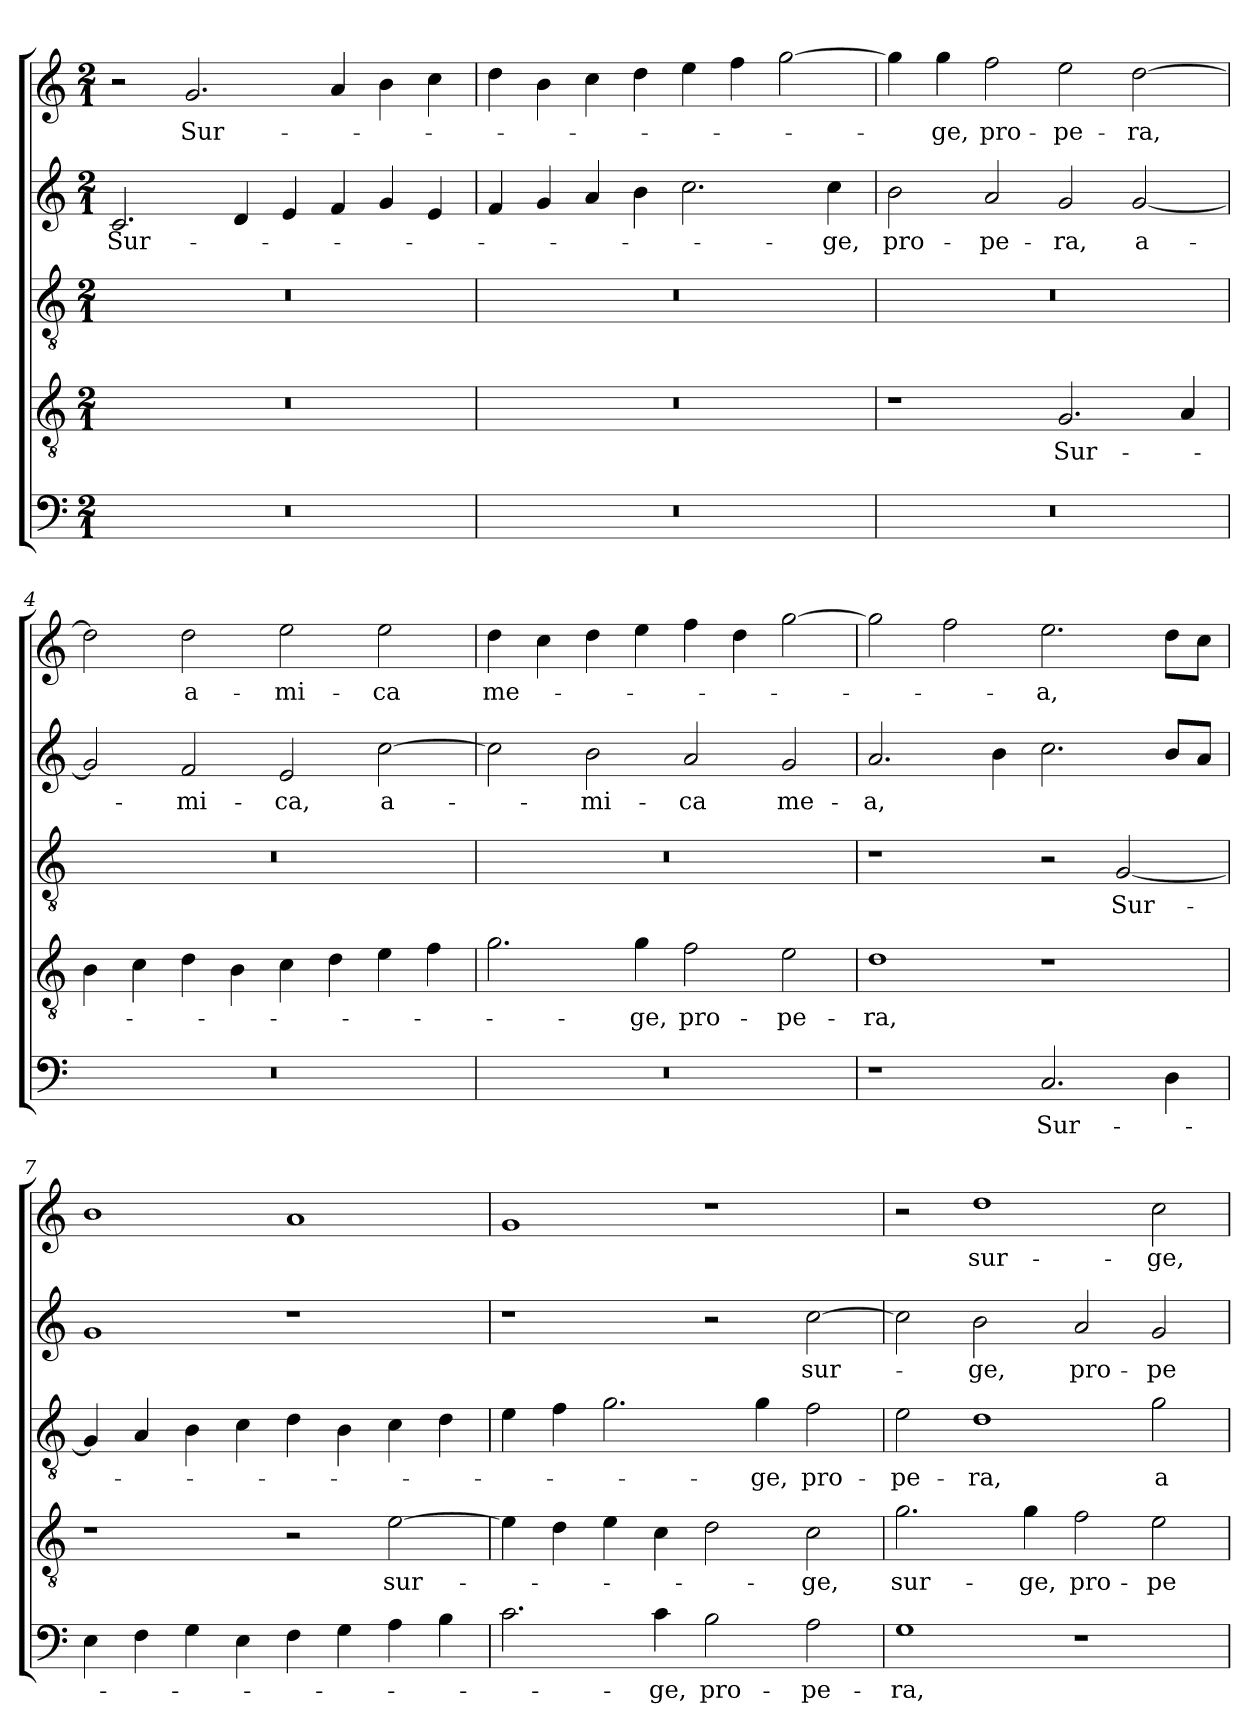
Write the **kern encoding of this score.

**kern	**text	**kern	**text	**kern	**text	**kern	**text	**kern	**text
*part5	*part5	*part4	*part4	*part3	*part3	*part2	*part2	*part1	*part1
*staff5	*staff5	*staff4	*staff4	*staff3	*staff3	*staff2	*staff2	*staff1	*staff1
*clefF4	*	*clefGv2	*	*clefGv2	*	*clefG2	*	*clefG2	*
*k[]	*	*k[]	*	*k[]	*	*k[]	*	*k[]	*
*C:	*	*C:	*	*C:	*	*C:	*	*C:	*
*M2/1	*	*M2/1	*	*M2/1	*	*M2/1	*	*M2/1	*
=1	=1	=1	=1	=1	=1	=1	=1	=1	=1
!	!	!	!	!	!	!	!LO:LY:b	!	!
0r	.	0r	.	0r	.	2.c/	Sur-	2r	.
!	!	!	!	!	!	!	!	!	!LO:LY:b
.	.	.	.	.	.	.	.	2.g/	Sur-
.	.	.	.	.	.	4d/	.	.	.
.	.	.	.	.	.	4e/	.	.	.
.	.	.	.	.	.	4f/	.	4a/	.
.	.	.	.	.	.	4g/	.	4b\	.
.	.	.	.	.	.	4e/	.	4cc\	.
=2	=2	=2	=2	=2	=2	=2	=2	=2	=2
0r	.	0r	.	0r	.	4f/	.	4dd\	.
.	.	.	.	.	.	4g/	.	4b\	.
.	.	.	.	.	.	4a/	.	4cc\	.
.	.	.	.	.	.	4b\	.	4dd\	.
.	.	.	.	.	.	2.cc\	.	4ee\	.
.	.	.	.	.	.	.	.	4ff\	.
.	.	.	.	.	.	.	.	[2gg\	.
!	!	!	!	!	!	!	!LO:LY:b	!	!
.	.	.	.	.	.	4cc\	-ge,	.	.
=3	=3	=3	=3	=3	=3	=3	=3	=3	=3
!	!	!	!	!	!	!	!LO:LY:b	!	!
0r	.	1r	.	0r	.	2b\	pro-	4gg\]	.
!	!	!	!	!	!	!	!	!	!LO:LY:b
.	.	.	.	.	.	.	.	4gg\	-ge,
!	!	!	!	!	!	!	!LO:LY:b	!	!LO:LY:b
.	.	.	.	.	.	2a/	-pe-	2ff\	pro-
!	!	!	!LO:LY:b	!	!	!	!LO:LY:b	!	!LO:LY:b
.	.	2.G/	Sur-	.	.	2g/	-ra,	2ee\	-pe-
!	!	!	!	!	!	!	!LO:LY:b	!	!LO:LY:b
.	.	.	.	.	.	[2g/	a-	[2dd\	-ra,
.	.	4A/	.	.	.	.	.	.	.
=4	=4	=4	=4	=4	=4	=4	=4	=4	=4
0r	.	4B\	.	0r	.	2g/]	.	2dd\]	.
.	.	4c\	.	.	.	.	.	.	.
!	!	!	!	!	!	!	!LO:LY:b	!	!LO:LY:b
.	.	4d\	.	.	.	2f/	-mi-	2dd\	a-
.	.	4B\	.	.	.	.	.	.	.
!	!	!	!	!	!	!	!LO:LY:b	!	!LO:LY:b
.	.	4c\	.	.	.	2e/	-ca,	2ee\	-mi-
.	.	4d\	.	.	.	.	.	.	.
!	!	!	!	!	!	!	!LO:LY:b	!	!LO:LY:b
.	.	4e\	.	.	.	[2cc\	a-	2ee\	-ca
.	.	4f\	.	.	.	.	.	.	.
=5	=5	=5	=5	=5	=5	=5	=5	=5	=5
!	!	!	!	!	!	!	!	!	!LO:LY:b
0r	.	2.g\	.	0r	.	2cc\]	.	4dd\	me-
.	.	.	.	.	.	.	.	4cc\	.
!	!	!	!	!	!	!	!LO:LY:b	!	!
.	.	.	.	.	.	2b\	-mi-	4dd\	.
!	!	!	!LO:LY:b	!	!	!	!	!	!
.	.	4g\	-ge,	.	.	.	.	4ee\	.
!	!	!	!LO:LY:b	!	!	!	!LO:LY:b	!	!
.	.	2f\	pro-	.	.	2a/	-ca	4ff\	.
.	.	.	.	.	.	.	.	4dd\	.
!	!	!	!LO:LY:b	!	!	!	!LO:LY:b	!	!
.	.	2e\	-pe-	.	.	2g/	me-	[2gg\	.
=6	=6	=6	=6	=6	=6	=6	=6	=6	=6
!	!	!	!LO:LY:b	!	!	!	!LO:LY:b	!	!
1r	.	1d	-ra,	1r	.	2.a/	-a,	2gg\]	.
.	.	.	.	.	.	.	.	2ff\	.
.	.	.	.	.	.	4b\	.	.	.
!	!LO:LY:b	!	!	!	!	!	!	!	!LO:LY:b
2.C/	Sur-	1r	.	2r	.	2.cc\	.	2.ee\	-a,
!	!	!	!	!	!LO:LY:b	!	!	!	!
.	.	.	.	[2G/	Sur-	.	.	.	.
4D\	.	.	.	.	.	8b/L	.	8dd\L	.
.	.	.	.	.	.	8a/J	.	8cc\J	.
!!LO:LB:g=z
=7	=7	=7	=7	=7	=7	=7	=7	=7	=7
4E\	.	1r	.	4G/]	.	1g	.	1b	.
4F\	.	.	.	4A/	.	.	.	.	.
4G\	.	.	.	4B\	.	.	.	.	.
4E\	.	.	.	4c\	.	.	.	.	.
4F\	.	2r	.	4d\	.	1r	.	1a	.
4G\	.	.	.	4B\	.	.	.	.	.
!	!	!	!LO:LY:b	!	!	!	!	!	!
4A\	.	[2e\	sur-	4c\	.	.	.	.	.
4B\	.	.	.	4d\	.	.	.	.	.
=8	=8	=8	=8	=8	=8	=8	=8	=8	=8
2.c\	.	4e\]	.	4e\	.	1r	.	1g	.
.	.	4d\	.	4f\	.	.	.	.	.
.	.	4e\	.	2.g\	.	.	.	.	.
!	!LO:LY:b	!	!	!	!	!	!	!	!
4c\	-ge,	4c\	.	.	.	.	.	.	.
!	!LO:LY:b	!	!	!	!	!	!	!	!
2B\	pro-	2d\	.	.	.	2r	.	1r	.
!	!	!	!	!	!LO:LY:b	!	!	!	!
.	.	.	.	4g\	-ge,	.	.	.	.
!	!LO:LY:b	!	!LO:LY:b	!	!LO:LY:b	!	!LO:LY:b	!	!
2A\	-pe-	2c\	-ge,	2f\	pro-	[2cc\	sur-	.	.
=9	=9	=9	=9	=9	=9	=9	=9	=9	=9
!	!LO:LY:b	!	!LO:LY:b	!	!LO:LY:b	!	!	!	!
1G	-ra,	2.g\	sur-	2e\	-pe-	2cc\]	.	2r	.
!	!	!	!	!	!LO:LY:b	!	!LO:LY:b	!	!LO:LY:b
.	.	.	.	1d	-ra,	2b\	-ge,	1dd	sur-
!	!	!	!LO:LY:b	!	!	!	!	!	!
.	.	4g\	-ge,	.	.	.	.	.	.
!	!	!	!LO:LY:b	!	!	!	!LO:LY:b	!	!
1r	.	2f\	pro-	.	.	2a/	pro-	.	.
!	!	!	!LO:LY:b	!	!LO:LY:b	!	!LO:LY:b	!	!LO:LY:b
.	.	2e\	-pe-	2g\	a-	2g/	-pe-	2cc\	-ge,
=	=	=	=	=	=	=	=	=	=
*-	*-	*-	*-	*-	*-	*-	*-	*-	*-
